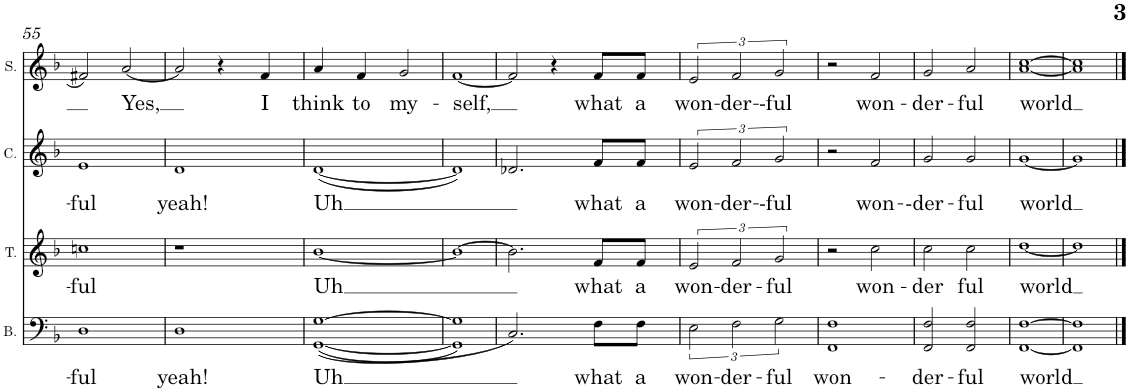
**kern	**text	**kern	**text	**kern	**text	**kern	**text
*part4	*part4	*part3	*part3	*part2	*part2	*part1	*part1
*staff4	*staff4	*staff3	*staff3	*staff2	*staff2	*staff1	*staff1
*I"Bass	*	*I"Tenor	*	*I"Contralto	*	*I"Sopran	*
*I'B.	*	*I'T.	*	*I'C.	*	*I'S.	*
!!LO:PB:g=z
*clefF4	*	*clefG2	*	*clefG2	*	*clefG2	*
*k[b-]	*	*k[b-]	*	*k[b-]	*	*k[b-]	*
*M2/2	*	*M2/2	*	*M2/2	*	*M2/2	*
*met(c|)	*	*met(c|)	*	*met(c|)	*	*met(c|)	*
=55	=55	=55	=55	=55	=55	=55	=55
!	!LO:LY:b	!	!LO:LY:b	!	!LO:LY:b	!	!
1D	-ful	1ccn	-ful	1e	-ful	2f#X/	.
!	!	!	!	!	!	!	!LO:LY:b
.	.	.	.	.	.	[2a/	Yes,
=56	=56	=56	=56	=56	=56	=56	=56
!	!LO:LY:b	!	!	!	!LO:LY:b	!	!
1D	yeah!	1r	.	1d	yeah!	2a/]	.
.	.	.	.	.	.	4r	.
!	!	!	!	!	!	!	!LO:LY:b
.	.	.	.	.	.	4f/	I
=57	=57	=57	=57	=57	=57	=57	=57
!	!LO:LY:b	!	!LO:LY:b	!	!LO:LY:b	!	!LO:LY:b
(<([1GG [1G	Uh	[1b-	Uh	([1d	-Uh	4a/	think
!	!	!	!	!	!	!	!LO:LY:b
.	.	.	.	.	.	4f/	to
!	!	!	!	!	!	!	!LO:LY:b
.	.	.	.	.	.	2g/	my-
=58	=58	=58	=58	=58	=58	=58	=58
!	!	!	!	!	!	!	!LO:LY:b
1GG] 1G])	.	1b-_	.	1d])	.	[1f	-self,
=59	=59	=59	=59	=59	=59	=59	=59
2.C/)	.	2.b-\]	.	2.d-X/	.	2f/]	.
.	.	.	.	.	.	4r	.
!	!LO:LY:b	!	!LO:LY:b	!	!LO:LY:b	!	!LO:LY:b
8F\L	what	8f/L	what	8f/L	what	8f/L	what
!	!LO:LY:b	!	!LO:LY:b	!	!LO:LY:b	!	!LO:LY:b
8F\J	a	8f/J	a	8f/J	a	8f/J	a
=60	=60	=60	=60	=60	=60	=60	=60
!	!LO:LY:b	!	!LO:LY:b	!	!LO:LY:b	!	!LO:LY:b
3E\	won-	3e/	won-	3e/	won-	3e/	won-
!	!LO:LY:b	!	!LO:LY:b	!	!LO:LY:b	!	!LO:LY:b
3F\	-der-	3f/	-der-	3f/	-der-	3f/	-der-
!	!LO:LY:b	!	!LO:LY:b	!	!LO:LY:b	!	!LO:LY:b
3G\	-ful	3g/	-ful	3g/	--ful	3g/	--ful
=61	=61	=61	=61	=61	=61	=61	=61
!	!LO:LY:b	!	!	!	!	!	!
1FF 1F	won-	2r	.	2r	.	2r	.
!	!	!	!LO:LY:b	!	!LO:LY:b	!	!LO:LY:b
.	.	2cc\	won-	2f/	won-	2f/	won-
=62	=62	=62	=62	=62	=62	=62	=62
!	!LO:LY:b	!	!LO:LY:b	!	!LO:LY:b	!	!LO:LY:b
2FF/ 2F/	-der-	2cc\	-der	2g/	--der-	2g/	-der-
!	!LO:LY:b	!	!LO:LY:b	!	!LO:LY:b	!	!LO:LY:b
2FF/ 2F/	-ful	2cc\	ful	2g/	-ful	2a/	-ful
=63	=63	=63	=63	=63	=63	=63	=63
!	!LO:LY:b	!	!LO:LY:b	!	!LO:LY:b	!	!LO:LY:b
[1FF [1F	world	[1dd	world	[1g	world	[1a [1cc	world
=64	=64	=64	=64	=64	=64	=64	=64
1FF] 1F]	.	1dd]	.	1g]	.	1a] 1cc]	.
==	==	==	==	==	==	==	==
*-	*-	*-	*-	*-	*-	*-	*-
